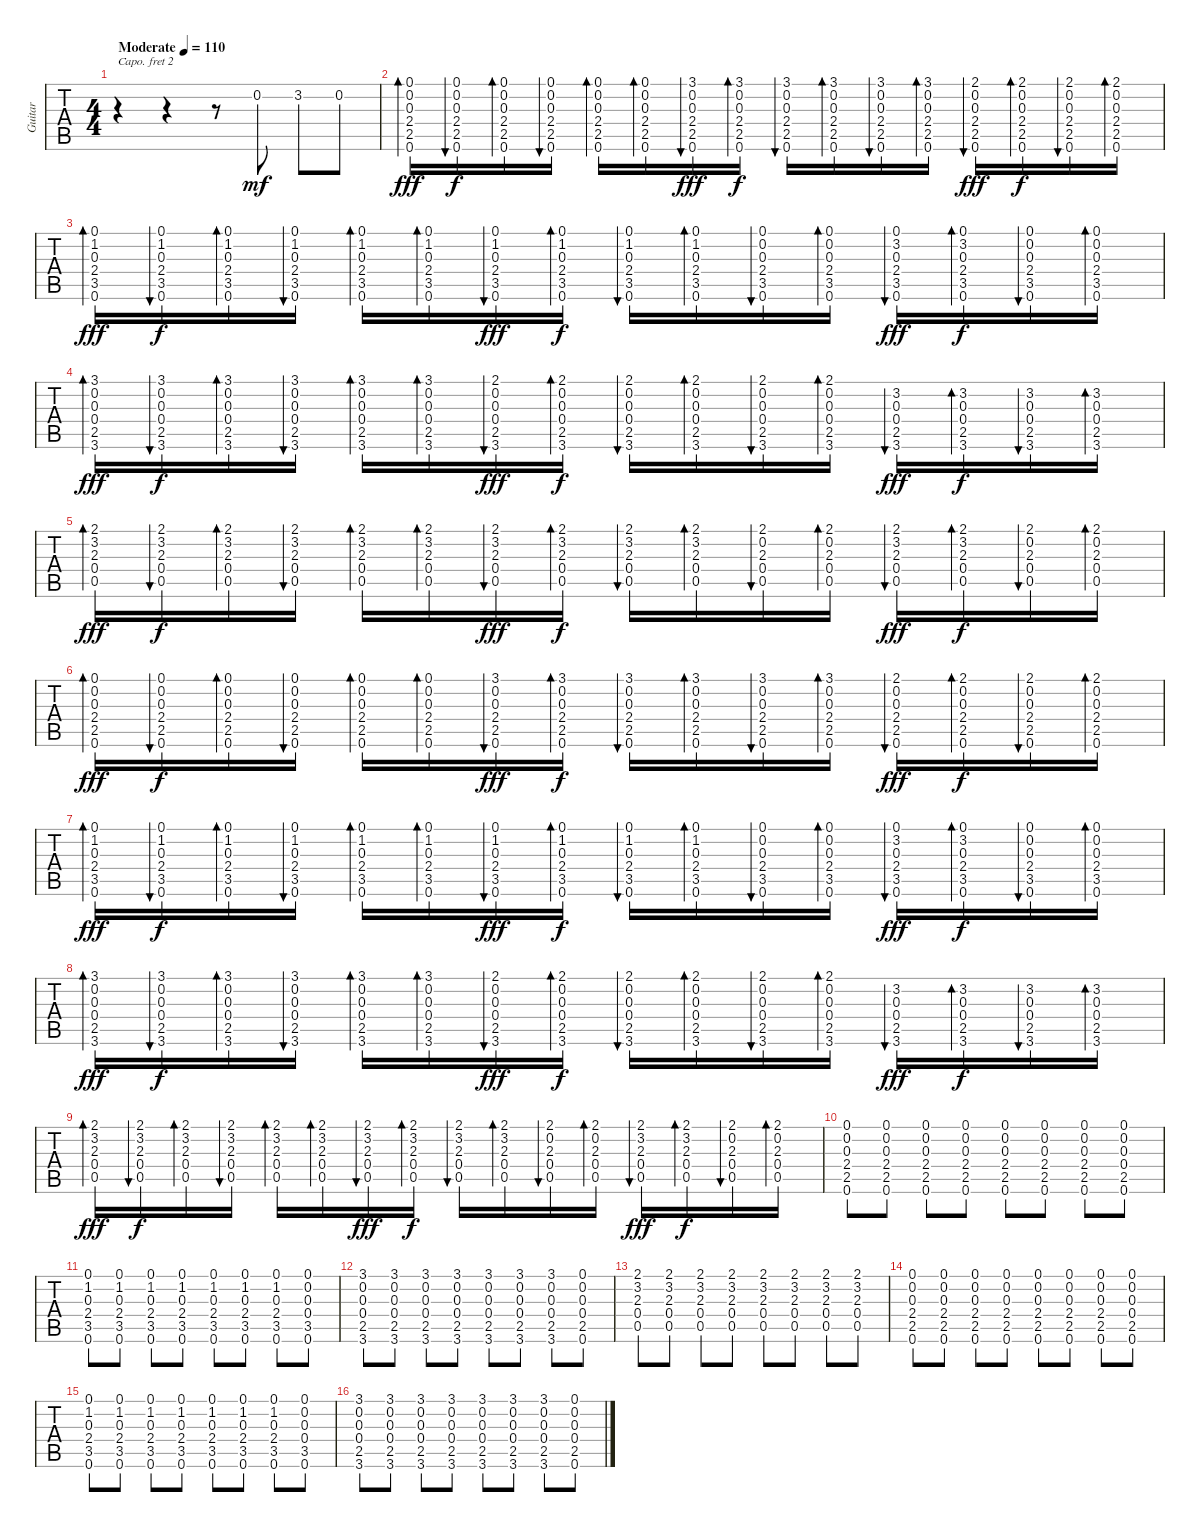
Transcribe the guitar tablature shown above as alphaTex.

\track ("Guitar" "Guitar") {instrument acousticguitarsteel}
\staff {tabs}
\capo 2
\tuning (E4 B3 G3 D3 A2 E2) {hide}
\ts (4 4)
\tempo (110 "Moderate")
\clef g2
\ks c
r.4{dy mf instrument acousticguitarsteel} r.4 r.8 0.2.8 3.2.8 0.2.8 |
(0.1{hac} 0.2{hac} 0.3{hac} 2.4{hac} 2.5{hac} 0.6{hac}).16{bd 30 dy fff} (0.1 0.2 0.3 2.4 2.5 0.6).16{bu 30 dy f} (0.1 0.2 0.3 2.4 2.5 0.6).16{bd 30} (0.1 0.2 0.3 2.4 2.5 0.6).16{bu 30} (0.1 0.2 0.3 2.4 2.5 0.6).16{bd 30} (0.1 0.2 0.3 2.4 2.5 0.6).16{bd 30} (3.1{hac} 0.2{hac} 0.3{hac} 2.4{hac} 2.5{hac} 0.6{hac}).16{bu 30 dy fff} (3.1 0.2 0.3 2.4 2.5 0.6).16{bd 30 dy f} (3.1 0.2 0.3 2.4 2.5 0.6).16{bu 30} (3.1 0.2 0.3 2.4 2.5 0.6).16{bd 30} (3.1 0.2 0.3 2.4 2.5 0.6).16{bu 30} (3.1 0.2 0.3 2.4 2.5 0.6).16{bd 30} (2.1{hac} 0.2{hac} 0.3{hac} 2.4{hac} 2.5{hac} 0.6{hac}).16{bu 30 dy fff} (2.1 0.2 0.3 2.4 2.5 0.6).16{bd 30 dy f} (2.1 0.2 0.3 2.4 2.5 0.6).16{bu 30} (2.1 0.2 0.3 2.4 2.5 0.6).16{bd 30} |
(0.1{hac} 1.2{hac} 0.3{hac} 2.4{hac} 3.5{hac} 0.6{hac}).16{bd 30 dy fff} (0.1 1.2 0.3 2.4 3.5 0.6).16{bu 30 dy f} (0.1 1.2 0.3 2.4 3.5 0.6).16{bd 30} (0.1 1.2 0.3 2.4 3.5 0.6).16{bu 30} (0.1 1.2 0.3 2.4 3.5 0.6).16{bd 30} (0.1 1.2 0.3 2.4 3.5 0.6).16{bd 30} (0.1{hac} 1.2{hac} 0.3{hac} 2.4{hac} 3.5{hac} 0.6{hac}).16{bu 30 dy fff} (0.1 1.2 0.3 2.4 3.5 0.6).16{bd 30 dy f} (0.1 1.2 0.3 2.4 3.5 0.6).16{bu 30} (0.1 1.2 0.3 2.4 3.5 0.6).16{bd 30} (0.1 0.2 0.3 2.4 3.5 0.6).16{bu 30} (0.1 0.2 0.3 2.4 3.5 0.6).16{bd 30} (0.1{hac} 3.2{hac} 0.3{hac} 2.4{hac} 3.5{hac} 0.6{hac}).16{bu 30 dy fff} (0.1 3.2 0.3 2.4 3.5 0.6).16{bd 30 dy f} (0.1 0.2 0.3 2.4 3.5 0.6).16{bu 30} (0.1 0.2 0.3 2.4 3.5 0.6).16{bd 30} |
(3.1{hac} 0.2{hac} 0.3{hac} 0.4{hac} 2.5{hac} 3.6{hac}).16{bd 30 dy fff} (3.1 0.2 0.3 0.4 2.5 3.6).16{bu 30 dy f} (3.1 0.2 0.3 0.4 2.5 3.6).16{bd 30} (3.1 0.2 0.3 0.4 2.5 3.6).16{bu 30} (3.1 0.2 0.3 0.4 2.5 3.6).16{bd 30} (3.1 0.2 0.3 0.4 2.5 3.6).16{bd 30} (2.1{hac} 0.2{hac} 0.3{hac} 0.4{hac} 2.5{hac} 3.6{hac}).16{bu 30 dy fff} (2.1 0.2 0.3 0.4 2.5 3.6).16{bd 30 dy f} (2.1 0.2 0.3 0.4 2.5 3.6).16{bu 30} (2.1 0.2 0.3 0.4 2.5 3.6).16{bd 30} (2.1 0.2 0.3 0.4 2.5 3.6).16{bu 30} (2.1 0.2 0.3 0.4 2.5 3.6).16{bd 30} (3.2{hac} 0.3{hac} 0.4{hac} 2.5{hac} 3.6{hac}).16{bu 30 dy fff} (3.2 0.3 0.4 2.5 3.6).16{bd 30 dy f} (3.2 0.3 0.4 2.5 3.6).16{bu 30} (3.2 0.3 0.4 2.5 3.6).16{bd 30} |
(2.1{hac} 3.2{hac} 2.3{hac} 0.4{hac} 0.5{hac}).16{bd 30 dy fff} (2.1 3.2 2.3 0.4 0.5).16{bu 30 dy f} (2.1 3.2 2.3 0.4 0.5).16{bd 30} (2.1 3.2 2.3 0.4 0.5).16{bu 30} (2.1 3.2 2.3 0.4 0.5).16{bd 30} (2.1 3.2 2.3 0.4 0.5).16{bd 30} (2.1{hac} 3.2{hac} 2.3{hac} 0.4{hac} 0.5{hac}).16{bu 30 dy fff} (2.1 3.2 2.3 0.4 0.5).16{bd 30 dy f} (2.1 3.2 2.3 0.4 0.5).16{bu 30} (2.1 3.2 2.3 0.4 0.5).16{bd 30} (2.1 0.2 2.3 0.4 0.5).16{bu 30} (2.1 0.2 2.3 0.4 0.5).16{bd 30} (2.1{hac} 3.2{hac} 2.3{hac} 0.4{hac} 0.5{hac}).16{bu 30 dy fff} (2.1 3.2 2.3 0.4 0.5).16{bd 30 dy f} (2.1 0.2 2.3 0.4 0.5).16{bu 30} (2.1 0.2 2.3 0.4 0.5).16{bd 30} |
(0.1{hac} 0.2{hac} 0.3{hac} 2.4{hac} 2.5{hac} 0.6{hac}).16{bd 30 dy fff} (0.1 0.2 0.3 2.4 2.5 0.6).16{bu 30 dy f} (0.1 0.2 0.3 2.4 2.5 0.6).16{bd 30} (0.1 0.2 0.3 2.4 2.5 0.6).16{bu 30} (0.1 0.2 0.3 2.4 2.5 0.6).16{bd 30} (0.1 0.2 0.3 2.4 2.5 0.6).16{bd 30} (3.1{hac} 0.2{hac} 0.3{hac} 2.4{hac} 2.5{hac} 0.6{hac}).16{bu 30 dy fff} (3.1 0.2 0.3 2.4 2.5 0.6).16{bd 30 dy f} (3.1 0.2 0.3 2.4 2.5 0.6).16{bu 30} (3.1 0.2 0.3 2.4 2.5 0.6).16{bd 30} (3.1 0.2 0.3 2.4 2.5 0.6).16{bu 30} (3.1 0.2 0.3 2.4 2.5 0.6).16{bd 30} (2.1{hac} 0.2{hac} 0.3{hac} 2.4{hac} 2.5{hac} 0.6{hac}).16{bu 30 dy fff} (2.1 0.2 0.3 2.4 2.5 0.6).16{bd 30 dy f} (2.1 0.2 0.3 2.4 2.5 0.6).16{bu 30} (2.1 0.2 0.3 2.4 2.5 0.6).16{bd 30} |
(0.1{hac} 1.2{hac} 0.3{hac} 2.4{hac} 3.5{hac} 0.6{hac}).16{bd 30 dy fff} (0.1 1.2 0.3 2.4 3.5 0.6).16{bu 30 dy f} (0.1 1.2 0.3 2.4 3.5 0.6).16{bd 30} (0.1 1.2 0.3 2.4 3.5 0.6).16{bu 30} (0.1 1.2 0.3 2.4 3.5 0.6).16{bd 30} (0.1 1.2 0.3 2.4 3.5 0.6).16{bd 30} (0.1{hac} 1.2{hac} 0.3{hac} 2.4{hac} 3.5{hac} 0.6{hac}).16{bu 30 dy fff} (0.1 1.2 0.3 2.4 3.5 0.6).16{bd 30 dy f} (0.1 1.2 0.3 2.4 3.5 0.6).16{bu 30} (0.1 1.2 0.3 2.4 3.5 0.6).16{bd 30} (0.1 0.2 0.3 2.4 3.5 0.6).16{bu 30} (0.1 0.2 0.3 2.4 3.5 0.6).16{bd 30} (0.1{hac} 3.2{hac} 0.3{hac} 2.4{hac} 3.5{hac} 0.6{hac}).16{bu 30 dy fff} (0.1 3.2 0.3 2.4 3.5 0.6).16{bd 30 dy f} (0.1 0.2 0.3 2.4 3.5 0.6).16{bu 30} (0.1 0.2 0.3 2.4 3.5 0.6).16{bd 30} |
(3.1{hac} 0.2{hac} 0.3{hac} 0.4{hac} 2.5{hac} 3.6{hac}).16{bd 30 dy fff} (3.1 0.2 0.3 0.4 2.5 3.6).16{bu 30 dy f} (3.1 0.2 0.3 0.4 2.5 3.6).16{bd 30} (3.1 0.2 0.3 0.4 2.5 3.6).16{bu 30} (3.1 0.2 0.3 0.4 2.5 3.6).16{bd 30} (3.1 0.2 0.3 0.4 2.5 3.6).16{bd 30} (2.1{hac} 0.2{hac} 0.3{hac} 0.4{hac} 2.5{hac} 3.6{hac}).16{bu 30 dy fff} (2.1 0.2 0.3 0.4 2.5 3.6).16{bd 30 dy f} (2.1 0.2 0.3 0.4 2.5 3.6).16{bu 30} (2.1 0.2 0.3 0.4 2.5 3.6).16{bd 30} (2.1 0.2 0.3 0.4 2.5 3.6).16{bu 30} (2.1 0.2 0.3 0.4 2.5 3.6).16{bd 30} (3.2{hac} 0.3{hac} 0.4{hac} 2.5{hac} 3.6{hac}).16{bu 30 dy fff} (3.2 0.3 0.4 2.5 3.6).16{bd 30 dy f} (3.2 0.3 0.4 2.5 3.6).16{bu 30} (3.2 0.3 0.4 2.5 3.6).16{bd 30} |
(2.1{hac} 3.2{hac} 2.3{hac} 0.4{hac} 0.5{hac}).16{bd 30 dy fff} (2.1 3.2 2.3 0.4 0.5).16{bu 30 dy f} (2.1 3.2 2.3 0.4 0.5).16{bd 30} (2.1 3.2 2.3 0.4 0.5).16{bu 30} (2.1 3.2 2.3 0.4 0.5).16{bd 30} (2.1 3.2 2.3 0.4 0.5).16{bd 30} (2.1{hac} 3.2{hac} 2.3{hac} 0.4{hac} 0.5{hac}).16{bu 30 dy fff} (2.1 3.2 2.3 0.4 0.5).16{bd 30 dy f} (2.1 3.2 2.3 0.4 0.5).16{bu 30} (2.1 3.2 2.3 0.4 0.5).16{bd 30} (2.1 0.2 2.3 0.4 0.5).16{bu 30} (2.1 0.2 2.3 0.4 0.5).16{bd 30} (2.1{hac} 3.2{hac} 2.3{hac} 0.4{hac} 0.5{hac}).16{bu 30 dy fff} (2.1 3.2 2.3 0.4 0.5).16{bd 30 dy f} (2.1 0.2 2.3 0.4 0.5).16{bu 30} (2.1 0.2 2.3 0.4 0.5).16{bd 30} |
(0.1 0.2 0.3 2.4 2.5 0.6).8 (0.1 0.2 0.3 2.4 2.5 0.6).8 (0.1 0.2 0.3 2.4 2.5 0.6).8 (0.1 0.2 0.3 2.4 2.5 0.6).8 (0.1 0.2 0.3 2.4 2.5 0.6).8 (0.1 0.2 0.3 2.4 2.5 0.6).8 (0.1 0.2 0.3 2.4 2.5 0.6).8 (0.1 0.2 0.3 0.4 2.5 0.6).8 |
(0.1 1.2 0.3 2.4 3.5 0.6).8 (0.1 1.2 0.3 2.4 3.5 0.6).8 (0.1 1.2 0.3 2.4 3.5 0.6).8 (0.1 1.2 0.3 2.4 3.5 0.6).8 (0.1 1.2 0.3 2.4 3.5 0.6).8 (0.1 1.2 0.3 2.4 3.5 0.6).8 (0.1 1.2 0.3 2.4 3.5 0.6).8 (0.1 0.2 0.3 0.4 3.5 0.6).8 |
(3.1 0.2 0.3 0.4 2.5 3.6).8 (3.1 0.2 0.3 0.4 2.5 3.6).8 (3.1 0.2 0.3 0.4 2.5 3.6).8 (3.1 0.2 0.3 0.4 2.5 3.6).8 (3.1 0.2 0.3 0.4 2.5 3.6).8 (3.1 0.2 0.3 0.4 2.5 3.6).8 (3.1 0.2 0.3 0.4 2.5 3.6).8 (0.1 0.2 0.3 0.4 2.5 0.6).8 |
(2.1 3.2 2.3 0.4 0.5).8 (2.1 3.2 2.3 0.4 0.5).8 (2.1 3.2 2.3 0.4 0.5).8 (2.1 3.2 2.3 0.4 0.5).8 (2.1 3.2 2.3 0.4 0.5).8 (2.1 3.2 2.3 0.4 0.5).8 (2.1 3.2 2.3 0.4 0.5).8 (2.1 3.2 2.3 0.4 0.5).8 |
(0.1 0.2 0.3 2.4 2.5 0.6).8 (0.1 0.2 0.3 2.4 2.5 0.6).8 (0.1 0.2 0.3 2.4 2.5 0.6).8 (0.1 0.2 0.3 2.4 2.5 0.6).8 (0.1 0.2 0.3 2.4 2.5 0.6).8 (0.1 0.2 0.3 2.4 2.5 0.6).8 (0.1 0.2 0.3 2.4 2.5 0.6).8 (0.1 0.2 0.3 0.4 2.5 0.6).8 |
(0.1 1.2 0.3 2.4 3.5 0.6).8 (0.1 1.2 0.3 2.4 3.5 0.6).8 (0.1 1.2 0.3 2.4 3.5 0.6).8 (0.1 1.2 0.3 2.4 3.5 0.6).8 (0.1 1.2 0.3 2.4 3.5 0.6).8 (0.1 1.2 0.3 2.4 3.5 0.6).8 (0.1 1.2 0.3 2.4 3.5 0.6).8 (0.1 0.2 0.3 0.4 3.5 0.6).8 |
(3.1 0.2 0.3 0.4 2.5 3.6).8 (3.1 0.2 0.3 0.4 2.5 3.6).8 (3.1 0.2 0.3 0.4 2.5 3.6).8 (3.1 0.2 0.3 0.4 2.5 3.6).8 (3.1 0.2 0.3 0.4 2.5 3.6).8 (3.1 0.2 0.3 0.4 2.5 3.6).8 (3.1 0.2 0.3 0.4 2.5 3.6).8 (0.1 0.2 0.3 0.4 2.5 0.6).8
